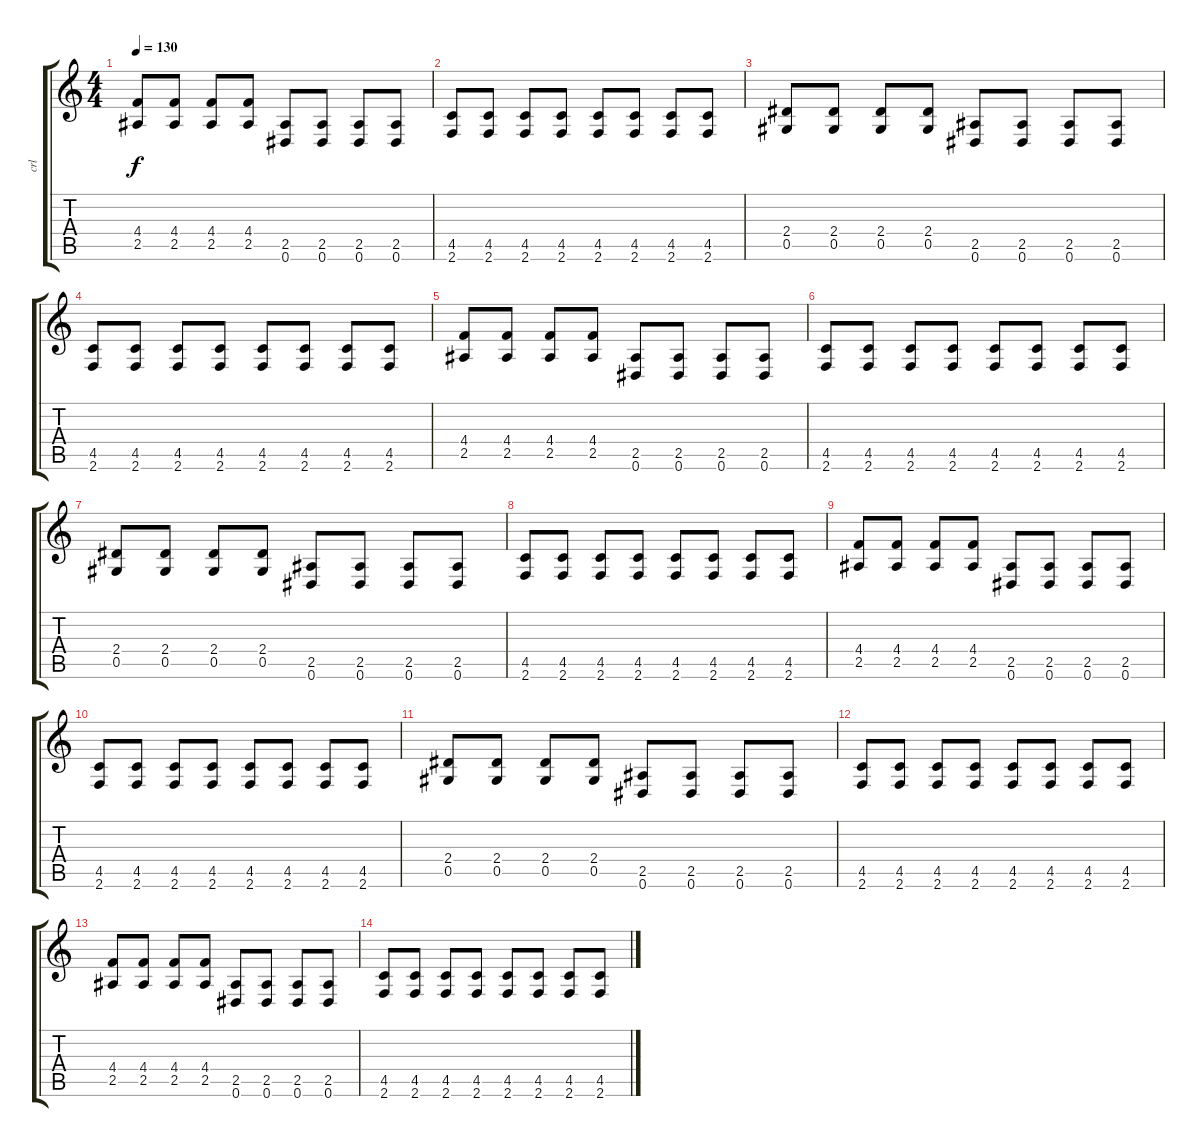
\track ("crl" "crl") {instrument distortionguitar}
\staff {score tabs}
\tuning (Eb4 Bb3 Gb3 Db3 Ab2 Eb2) {hide}
\ts (4 4)
\tempo 130
\clef g2
\ks c
(4.4 2.5).8{dy f} (4.4 2.5).8 (4.4 2.5).8 (4.4 2.5).8 (2.5 0.6).8 (2.5 0.6).8 (2.5 0.6).8 (2.5 0.6).8 |
(4.5 2.6).8 (4.5 2.6).8 (4.5 2.6).8 (4.5 2.6).8 (4.5 2.6).8 (4.5 2.6).8 (4.5 2.6).8 (4.5 2.6).8 |
(2.4 0.5).8 (2.4 0.5).8 (2.4 0.5).8 (2.4 0.5).8 (2.5 0.6).8 (2.5 0.6).8 (2.5 0.6).8 (2.5 0.6).8 |
(4.5 2.6).8 (4.5 2.6).8 (4.5 2.6).8 (4.5 2.6).8 (4.5 2.6).8 (4.5 2.6).8 (4.5 2.6).8 (4.5 2.6).8 |
(4.4 2.5).8 (4.4 2.5).8 (4.4 2.5).8 (4.4 2.5).8 (2.5 0.6).8 (2.5 0.6).8 (2.5 0.6).8 (2.5 0.6).8 |
(4.5 2.6).8 (4.5 2.6).8 (4.5 2.6).8 (4.5 2.6).8 (4.5 2.6).8 (4.5 2.6).8 (4.5 2.6).8 (4.5 2.6).8 |
(2.4 0.5).8 (2.4 0.5).8 (2.4 0.5).8 (2.4 0.5).8 (2.5 0.6).8 (2.5 0.6).8 (2.5 0.6).8 (2.5 0.6).8 |
(4.5 2.6).8 (4.5 2.6).8 (4.5 2.6).8 (4.5 2.6).8 (4.5 2.6).8 (4.5 2.6).8 (4.5 2.6).8 (4.5 2.6).8 |
(4.4 2.5).8 (4.4 2.5).8 (4.4 2.5).8 (4.4 2.5).8 (2.5 0.6).8 (2.5 0.6).8 (2.5 0.6).8 (2.5 0.6).8 |
(4.5 2.6).8 (4.5 2.6).8 (4.5 2.6).8 (4.5 2.6).8 (4.5 2.6).8 (4.5 2.6).8 (4.5 2.6).8 (4.5 2.6).8 |
(2.4 0.5).8 (2.4 0.5).8 (2.4 0.5).8 (2.4 0.5).8 (2.5 0.6).8 (2.5 0.6).8 (2.5 0.6).8 (2.5 0.6).8 |
(4.5 2.6).8 (4.5 2.6).8 (4.5 2.6).8 (4.5 2.6).8 (4.5 2.6).8 (4.5 2.6).8 (4.5 2.6).8 (4.5 2.6).8 |
(4.4 2.5).8 (4.4 2.5).8 (4.4 2.5).8 (4.4 2.5).8 (2.5 0.6).8 (2.5 0.6).8 (2.5 0.6).8 (2.5 0.6).8 |
(4.5 2.6).8 (4.5 2.6).8 (4.5 2.6).8 (4.5 2.6).8 (4.5 2.6).8 (4.5 2.6).8 (4.5 2.6).8 (4.5 2.6).8
